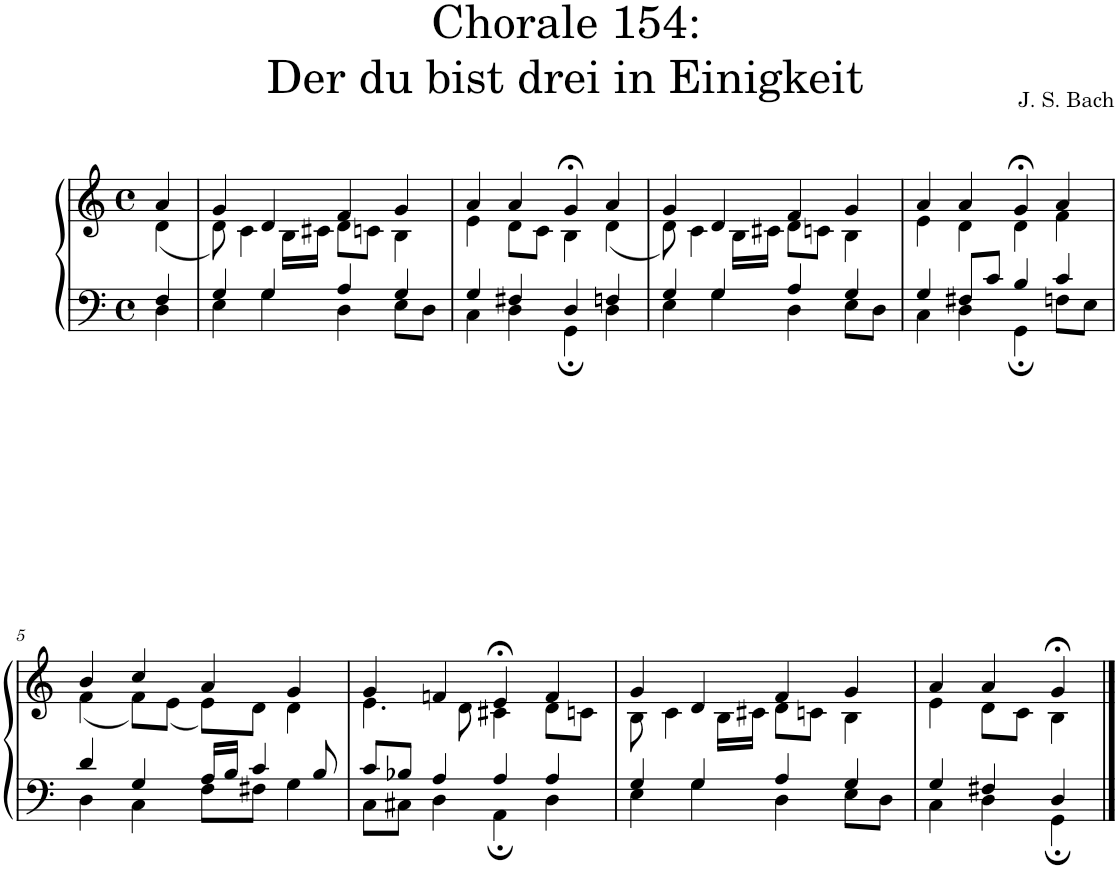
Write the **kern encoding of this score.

**kern	**kern
*part1	*part1
*staff2	*staff1
*I"S,A	*
*clefF4	*clefG2
*k[]	*k[]
*M4/4	*M4/4
*met(c)	*met(c)
=	=
*^	*^
4F/	4D\	4a/	(<4d\
=1	=1	=1	=1
4G/	4E\	4g/	8d\)
.	.	.	4c\
4G/	4G\	4d/	.
.	.	.	16B\LL
.	.	.	16c#X\JJ
4A/	4D\	4f/	8d\L
.	.	.	8cn\J
4G/	8E\L	4g/	4B\
.	8D\J	.	.
=2	=2	=2	=2
4G/	4C\	4a/	4e\
4F#X/	4D\	4a/	8d\L
.	.	.	8c\J
4D/	4GG;\	4g;</	4B\
4Fn/	4D\	4a/	(<4d\
=3	=3	=3	=3
4G/	4E\	4g/	8d\)
.	.	.	4c\
4G/	4G\	4d/	.
.	.	.	16B\LL
.	.	.	16c#X\JJ
4A/	4D\	4f/	8d\L
.	.	.	8cn\J
4G/	8E\L	4g/	4B\
.	8D\J	.	.
=4	=4	=4	=4
4G/	4C\	4a/	4e\
8F#X/L	4D\	4a/	4d\
8c/J	.	.	.
4B/	4GG;\	4g;</	4d\
4c/	8Fn\L	4a/	4f\
.	8E\J	.	.
!!LO:LB:g=z	!!
=5	=5	=5	=5
4d/	4D\	4b/	(<4f\
4G/	4C\	4cc/	8f\L)
.	.	.	(<8e\J
16A/LL	8F\L	4a/	8e\L)
16B/JJ	.	.	.
4c/	8F#X\J	.	8d\J
.	4G\	4g/	4d\
8B/	.	.	.
=6	=6	=6	=6
8c/L	8C\L	4g/	4.e\
8B-X/J	8C#X\J	.	.
4A/	4D\	4fn/	.
.	.	.	8d\
4A/	4AA;\	4e;</	4c#X\
4A/	4D\	4f/	8d\L
.	.	.	8cn\J
=7	=7	=7	=7
4G/	4E\	4g/	8B\
.	.	.	4c\
4G/	4G\	4d/	.
.	.	.	16B\LL
.	.	.	16c#X\JJ
4A/	4D\	4f/	8d\L
.	.	.	8cn\J
4G/	8E\L	4g/	4B\
.	8D\J	.	.
=8	=8	=8	=8
4G/	4C\	4a/	4e\
4F#X/	4D\	4a/	8d\L
.	.	.	8c\J
4D/	4GG;\	4g;</	4B\
*v	*v	*	*
*	*v	*v
==	==
*-	*-
